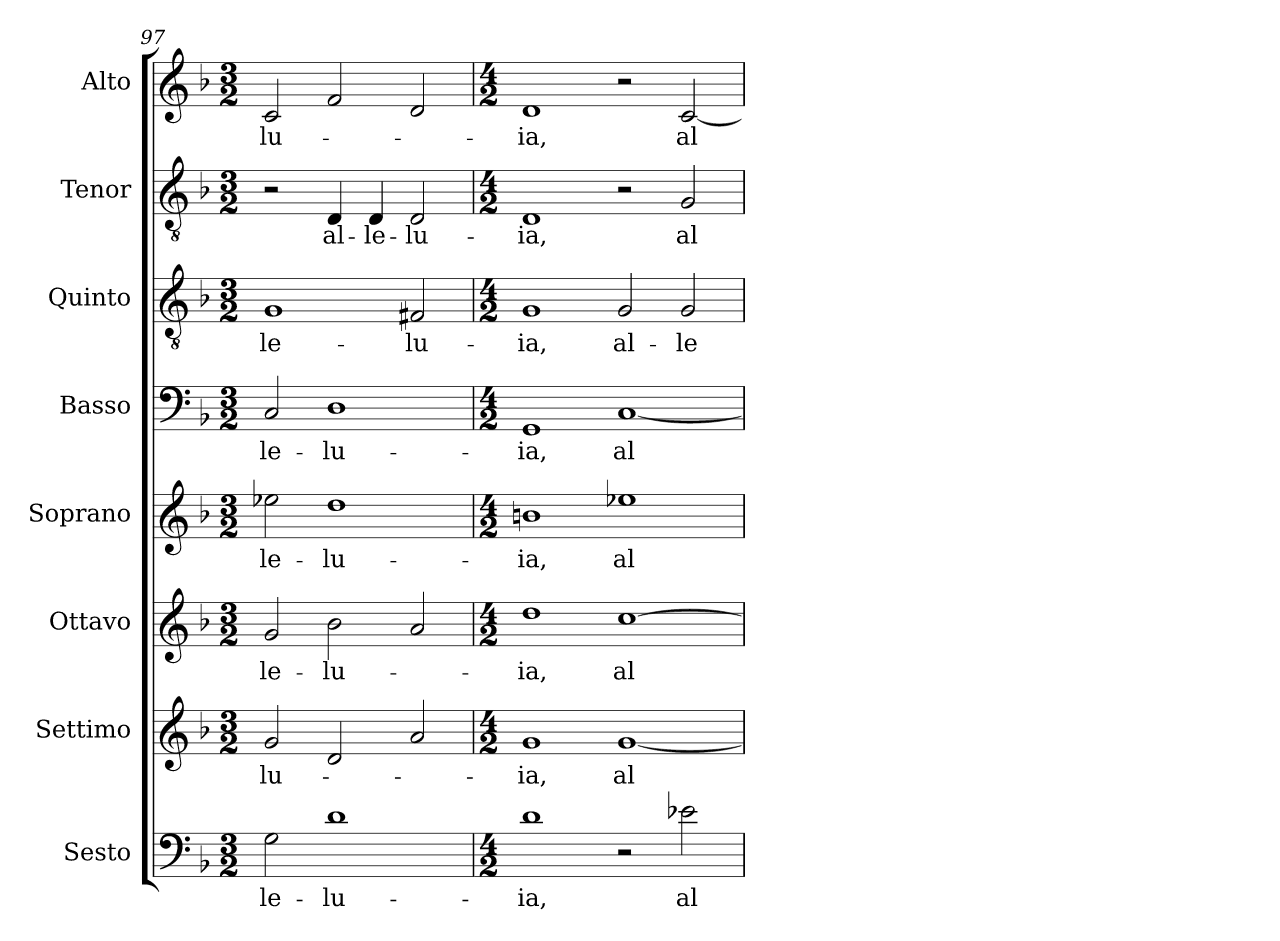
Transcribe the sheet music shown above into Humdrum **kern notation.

**kern	**text	**kern	**text	**kern	**text	**kern	**text	**kern	**text	**kern	**text	**kern	**text	**kern	**text
*part8	*part8	*part7	*part7	*part6	*part6	*part5	*part5	*part4	*part4	*part3	*part3	*part2	*part2	*part1	*part1
*staff8	*staff8	*staff7	*staff7	*staff6	*staff6	*staff5	*staff5	*staff4	*staff4	*staff3	*staff3	*staff2	*staff2	*staff1	*staff1
*I"Sesto	*	*I"Settimo	*	*I"Ottavo	*	*I"Soprano	*	*I"Basso	*	*I"Quinto	*	*I"Tenor	*	*I"Alto	*
*I'Ss.	*	*I'St.	*	*I'Ot.	*	*I'S.	*	*I'B.	*	*I'Q.	*	*I'T.	*	*I'A.	*
*clefF4	*	*clefG2	*	*clefG2	*	*clefG2	*	*clefF4	*	*clefGv2	*	*clefGv2	*	*clefG2	*
*	*	*	*	*	*	*	*	*	*	*ITrd7c12	*	*ITrd7c12	*	*	*
*k[b-]	*	*k[b-]	*	*k[b-]	*	*k[b-]	*	*k[b-]	*	*k[b-]	*	*k[b-]	*	*k[b-]	*
*F:	*	*F:	*	*F:	*	*F:	*	*F:	*	*F:	*	*F:	*	*F:	*
*M3/2	*	*M3/2	*	*M3/2	*	*M3/2	*	*M3/2	*	*M3/2	*	*M3/2	*	*M3/2	*
=97	=97	=97	=97	=97	=97	=97	=97	=97	=97	=97	=97	=97	=97	=97	=97
!	!LO:LY:b:color=#000000	!	!	!	!	!	!	!	!	!	!	!	!	!	!
!	!	!	!LO:LY:b:color=#000000	!	!	!	!	!	!	!	!	!	!	!	!
!	!	!	!	!	!LO:LY:b:color=#000000	!	!	!	!	!	!	!	!	!	!
!	!	!	!	!	!	!	!LO:LY:b:color=#000000	!	!	!	!	!	!	!	!
!	!	!	!	!	!	!	!	!	!LO:LY:b:color=#000000	!	!	!	!	!	!
!	!	!	!	!	!	!	!	!	!	!	!LO:LY:b:color=#000000	!	!	!	!
!	!	!	!	!	!	!	!	!	!	!	!	!	!	!	!LO:LY:b:color=#000000
2Gi\	-le-	2gi/	-lu-	2gi/	-le-	2ee-Xi\	-le-	2Ci/	-le-	1GGi	-le-	2r	.	2ci/	-lu-
!	!LO:LY:b:color=#000000	!	!	!	!	!	!	!	!	!	!	!	!	!	!
!	!	!	!	!	!LO:LY:b:color=#000000	!	!	!	!	!	!	!	!	!	!
!	!	!	!	!	!	!	!LO:LY:b:color=#000000	!	!	!	!	!	!	!	!
!	!	!	!	!	!	!	!	!	!LO:LY:b:color=#000000	!	!	!	!	!	!
!	!	!	!	!	!	!	!	!	!	!	!	!	!LO:LY:b:color=#000000	!	!
1di	-lu-	2di/	.	2b-i\	-lu-	1ddi	-lu-	1Di	-lu-	.	.	4DDi/	al-	2fi/	.
!	!	!	!	!	!	!	!	!	!	!	!	!	!LO:LY:b:color=#000000	!	!
.	.	.	.	.	.	.	.	.	.	.	.	4DDi/	-le-	.	.
!	!	!	!	!	!	!	!	!	!	!	!LO:LY:b:color=#000000	!	!	!	!
!	!	!	!	!	!	!	!	!	!	!	!	!	!LO:LY:b:color=#000000	!	!
.	.	2ai/	.	2ai/	.	.	.	.	.	2FF#Xi/	-lu-	2DDi/	-lu-	2di/	.
=98	=98	=98	=98	=98	=98	=98	=98	=98	=98	=98	=98	=98	=98	=98	=98
*M4/2	*	*M4/2	*	*M4/2	*	*M4/2	*	*M4/2	*	*M4/2	*	*M4/2	*	*M4/2	*
!	!LO:LY:b:color=#000000	!	!	!	!	!	!	!	!	!	!	!	!	!	!
!	!	!	!LO:LY:b:color=#000000	!	!	!	!	!	!	!	!	!	!	!	!
!	!	!	!	!	!LO:LY:b:color=#000000	!	!	!	!	!	!	!	!	!	!
!	!	!	!	!	!	!	!LO:LY:b:color=#000000	!	!	!	!	!	!	!	!
!	!	!	!	!	!	!	!	!	!LO:LY:b:color=#000000	!	!	!	!	!	!
!	!	!	!	!	!	!	!	!	!	!	!LO:LY:b:color=#000000	!	!	!	!
!	!	!	!	!	!	!	!	!	!	!	!	!	!LO:LY:b:color=#000000	!	!
!	!	!	!	!	!	!	!	!	!	!	!	!	!	!	!LO:LY:b:color=#000000
1di	-ia,	1gi	-ia,	1ddi	-ia,	1bni	-ia,	1GGi	-ia,	1GGi	-ia,	1DDi	-ia,	1di	-ia,
!	!	!	!LO:LY:b:color=#000000	!	!	!	!	!	!	!	!	!	!	!	!
!	!	!	!	!	!LO:LY:b:color=#000000	!	!	!	!	!	!	!	!	!	!
!	!	!	!	!	!	!	!LO:LY:b:color=#000000	!	!	!	!	!	!	!	!
!	!	!	!	!	!	!	!	!	!LO:LY:b:color=#000000	!	!	!	!	!	!
!	!	!	!	!	!	!	!	!	!	!	!LO:LY:b:color=#000000	!	!	!	!
2r	.	[1gi	al-	[1cci	al-	1ee-Xi	al-	[1Ci	al-	2GGi/	al-	2r	.	2r	.
!	!LO:LY:b:color=#000000	!	!	!	!	!	!	!	!	!	!	!	!	!	!
!	!	!	!	!	!	!	!	!	!	!	!LO:LY:b:color=#000000	!	!	!	!
!	!	!	!	!	!	!	!	!	!	!	!	!	!LO:LY:b:color=#000000	!	!
!	!	!	!	!	!	!	!	!	!	!	!	!	!	!	!LO:LY:b:color=#000000
2e-Xi\	al-	.	.	.	.	.	.	.	.	2GGi/	-le-	2GGi/	al-	[2ci/	al-
=	=	=	=	=	=	=	=	=	=	=	=	=	=	=	=
*-	*-	*-	*-	*-	*-	*-	*-	*-	*-	*-	*-	*-	*-	*-	*-
